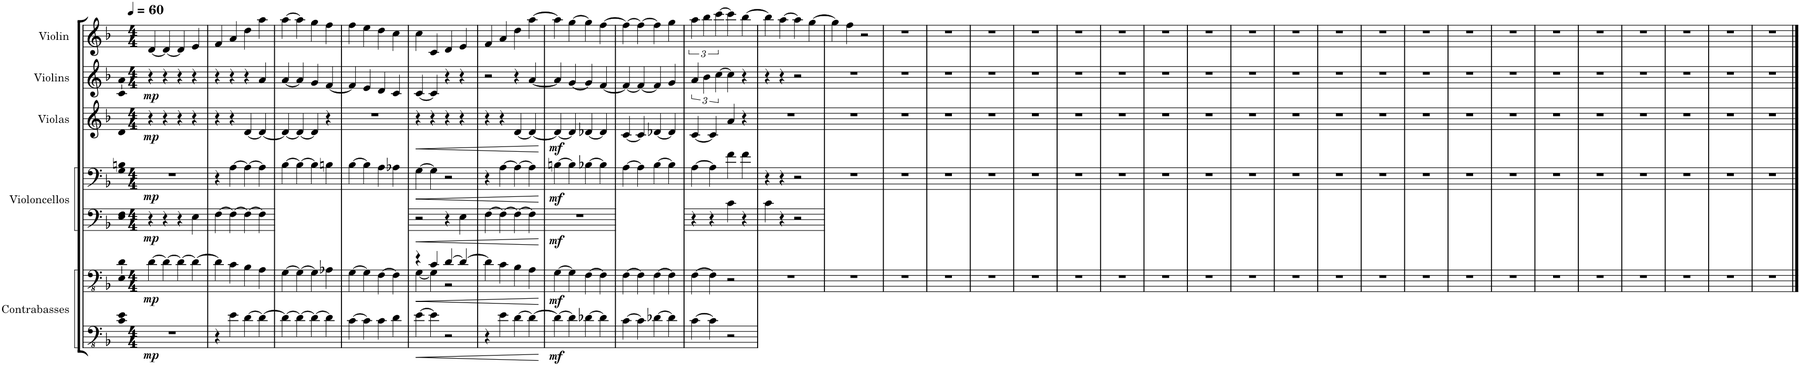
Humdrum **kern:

**kern	**kern	**dynam	**kern	**kern	**dynam	**kern	**dynam	**kern	**dynam	**kern
*part5	*part5	*part5	*part4	*part4	*part4	*part3	*part3	*part2	*part2	*part1
*staff7	*staff6	*staff6/7	*staff5	*staff4	*staff4/5	*staff3	*staff3	*staff2	*staff2	*staff1
*I"Contrabasses	*	*	*I"Violoncellos	*	*	*I"Violas	*	*I"Violins	*	*I"Violin
*I'Cbs.	*	*	*I'Vcs.	*	*	*I'Vlas.	*	*I'Vlns.	*	*I'Vln.
*clefFv4	*clefFv4	*	*clefF4	*clefF4	*	*clefG2	*	*clefG2	*	*clefG2
*k[b-]	*k[b-]	*	*k[b-]	*k[b-]	*	*k[b-]	*	*k[b-]	*	*k[b-]
*M4/4	*M4/4	*	*M4/4	*M4/4	*	*M4/4	*	*M4/4	*	*M4/4
*MM60	*MM60	*	*MM60	*MM60	*	*MM60	*	*MM60	*	*MM60
=1	=1	=1	=1	=1	=1	=1	=1	=1	=1	=1
!	!	!LO:DY:b=2	!	!	!	!	!	!	!	!
!	!	!LO:DY:n=1:b	!	!	!LO:DY:b=2	!	!	!	!	!
!	!	!	!	!	!LO:DY:n=1:b	!	!LO:DY:b	!	!LO:DY:b	!
1r	[4D\	mp mp	4r	1r	mp mp	4r	mp	4r	mp	[4d/
.	4D\_	.	4r	.	.	4r	.	4r	.	4d/_
.	4D\_	.	4r	.	.	4r	.	4r	.	4d/]
.	4D\_	.	4E\	.	.	4r	.	4r	.	4e/
=2	=2	=2	=2	=2	=2	=2	=2	=2	=2	=2
4r	4D\]	.	[4F\	4r	.	4r	.	4r	.	4f/
4E\	4C\	.	4F\_	[4A\	.	4r	.	4r	.	4a/
[4D\	4BB-\	.	4F\_	4A\_	.	[4d/	.	4r	.	4dd\
4D\_	4AA\	.	4F\]	4A\]	.	4d/_	.	4a/	.	4aa\
=3	=3	=3	=3	=3	=3	=3	=3	=3	=3	=3
4D\_	[4GG\	.	1r	[4B-\	.	4d/_	.	[4a/	.	[4aa\
4D\_	4GG\_	.	.	4B-\_	.	4d/_	.	4a/]	.	4aa\]
4D\_	4GG\]	.	.	4B-\]	.	4d/]	.	4g/	.	4gg\
4D\]	4AA-X\	.	.	4Bn\	.	4r	.	[4f/	.	4ff\
=4	=4	=4	=4	=4	=4	=4	=4	=4	=4	=4
[4C\	[4GG\	.	1r	[4B-\	.	1r	.	4f/]	.	4ff\
4C\]	4GG\]	.	.	4B-\]	.	.	.	4e/	.	4ee\
4C\	[4FF\	.	.	4A\	.	.	.	4d/	.	4dd\
4D\	4FF\]	.	.	4A-X\	.	.	.	4c/	.	4cc\
=5	=5	=5	=5	=5	=5	=5	=5	=5	=5	=5
!	!	!LO:HP:b	!	!	!LO:HP:b	!	!LO:HP:b	!	!	!
*	*^	*	*	*	*	*	*	*	*	*
[4E\	4r	[4GG\	<	2r	[4G\	<	4r	<	[4c/	.	4cc\
4E\]	4C/	4GG\]	.	.	4G\]	.	4r	.	4c/]	.	4c/
2r	[4D/	2r	.	4r	2r	.	4r	.	4r	.	4d/
.	4D/_	.	.	4E\	.	.	4r	.	4r	.	4e/
*	*v	*v	*	*	*	*	*	*	*	*	*
=6	=6	=6	=6	=6	=6	=6	=6	=6	=6	=6
4r	4D\]	.	[4F\	4r	.	4r	.	2r	.	4f/
4E\	4C\	.	4F\_	[4A\	.	4r	.	.	.	4a/
[4D\	4BB-\	.	4F\_	4A\_	.	[4d/	.	4r	.	4dd\
4D\_	4AA\	.	4F\]	4A\]	.	4d/_	.	[4a/	.	[4aa\
.	.	[	.	.	[	.	[	.	.	.
=7	=7	=7	=7	=7	=7	=7	=7	=7	=7	=7
!	!	!LO:DY:b=2	!	!	!	!	!	!	!	!
!	!	!LO:DY:n=1:b	!	!	!LO:DY:b=2	!	!	!	!	!
!	!	!	!	!	!LO:DY:n=1:b	!	!LO:DY:b	!	!	!
4D\_	[4GG\	mf mf	1r	[4Bn\	mf mf	4d/_	mf	4a/]	.	4aa\]
4D\]	4GG\]	.	.	4B\]	.	4d/]	.	[4g/	.	[4gg\
[4D-X\	[4FF\	.	.	[4B-X\	.	[4d-X/	.	4g/]	.	4gg\]
4D-\]	4FF\]	.	.	4B-\]	.	4d-/]	.	[4f/	.	[4ff\
=8	=8	=8	=8	=8	=8	=8	=8	=8	=8	=8
[4C\	[4FF\	.	1r	[4A\	.	[4c/	.	4f/_	.	4ff\_
4C\]	4FF\]	.	.	4A\]	.	4c/]	.	4f/_	.	4ff\_
[4D-X\	[4FF\	.	.	[4B-\	.	[4d-X/	.	4f/]	.	4ff\]
4D-\]	4FF\]	.	.	4B-\]	.	4d-/]	.	4g/	.	4gg\
=9	=9	=9	=9	=9	=9	=9	=9	=9	=9	=9
[4C\	[4FF\	.	4r	[4A\	.	[4c/	.	6a/	.	6aa\
.	.	.	.	.	.	.	.	6b-\	.	6bb-\
4C\]	4FF\]	.	4r	4A\]	.	4c/]	.	.	.	.
.	.	.	.	.	.	.	.	[6cc\	.	[6ccc\
2r	2r	.	4c\	4f\	.	4a/	.	4cc\]	.	4ccc\]
.	.	.	4r	4f\	.	4r	.	4r	.	[4bb-\
=10	=10	=10	=10	=10	=10	=10	=10	=10	=10	=10
1r	1r	.	4c\	4r	.	1r	.	4r	.	4bb-\]
.	.	.	4r	4r	.	.	.	4r	.	[4aa\
.	.	.	2r	2r	.	.	.	2r	.	4aa\]
.	.	.	.	.	.	.	.	.	.	[4gg\
=11	=11	=11	=11	=11	=11	=11	=11	=11	=11	=11
1r	1r	.	1r	1r	.	1r	.	1r	.	4gg\]
.	.	.	.	.	.	.	.	.	.	4ff\
.	.	.	.	.	.	.	.	.	.	2r
=12	=12	=12	=12	=12	=12	=12	=12	=12	=12	=12
1r	1r	.	1r	1r	.	1r	.	1r	.	1r
=13	=13	=13	=13	=13	=13	=13	=13	=13	=13	=13
1r	1r	.	1r	1r	.	1r	.	1r	.	1r
=14	=14	=14	=14	=14	=14	=14	=14	=14	=14	=14
1r	1r	.	1r	1r	.	1r	.	1r	.	1r
=15	=15	=15	=15	=15	=15	=15	=15	=15	=15	=15
1r	1r	.	1r	1r	.	1r	.	1r	.	1r
=16	=16	=16	=16	=16	=16	=16	=16	=16	=16	=16
1r	1r	.	1r	1r	.	1r	.	1r	.	1r
=17	=17	=17	=17	=17	=17	=17	=17	=17	=17	=17
1r	1r	.	1r	1r	.	1r	.	1r	.	1r
=18	=18	=18	=18	=18	=18	=18	=18	=18	=18	=18
1r	1r	.	1r	1r	.	1r	.	1r	.	1r
=19	=19	=19	=19	=19	=19	=19	=19	=19	=19	=19
1r	1r	.	1r	1r	.	1r	.	1r	.	1r
=20	=20	=20	=20	=20	=20	=20	=20	=20	=20	=20
1r	1r	.	1r	1r	.	1r	.	1r	.	1r
=21	=21	=21	=21	=21	=21	=21	=21	=21	=21	=21
1r	1r	.	1r	1r	.	1r	.	1r	.	1r
=22	=22	=22	=22	=22	=22	=22	=22	=22	=22	=22
1r	1r	.	1r	1r	.	1r	.	1r	.	1r
=23	=23	=23	=23	=23	=23	=23	=23	=23	=23	=23
1r	1r	.	1r	1r	.	1r	.	1r	.	1r
=24	=24	=24	=24	=24	=24	=24	=24	=24	=24	=24
1r	1r	.	1r	1r	.	1r	.	1r	.	1r
=25	=25	=25	=25	=25	=25	=25	=25	=25	=25	=25
1r	1r	.	1r	1r	.	1r	.	1r	.	1r
=26	=26	=26	=26	=26	=26	=26	=26	=26	=26	=26
1r	1r	.	1r	1r	.	1r	.	1r	.	1r
=27	=27	=27	=27	=27	=27	=27	=27	=27	=27	=27
1r	1r	.	1r	1r	.	1r	.	1r	.	1r
=28	=28	=28	=28	=28	=28	=28	=28	=28	=28	=28
1r	1r	.	1r	1r	.	1r	.	1r	.	1r
=29	=29	=29	=29	=29	=29	=29	=29	=29	=29	=29
1r	1r	.	1r	1r	.	1r	.	1r	.	1r
=30	=30	=30	=30	=30	=30	=30	=30	=30	=30	=30
1r	1r	.	1r	1r	.	1r	.	1r	.	1r
=31	=31	=31	=31	=31	=31	=31	=31	=31	=31	=31
1r	1r	.	1r	1r	.	1r	.	1r	.	1r
=32	=32	=32	=32	=32	=32	=32	=32	=32	=32	=32
1r	1r	.	1r	1r	.	1r	.	1r	.	1r
==	==	==	==	==	==	==	==	==	==	==
*-	*-	*-	*-	*-	*-	*-	*-	*-	*-	*-
